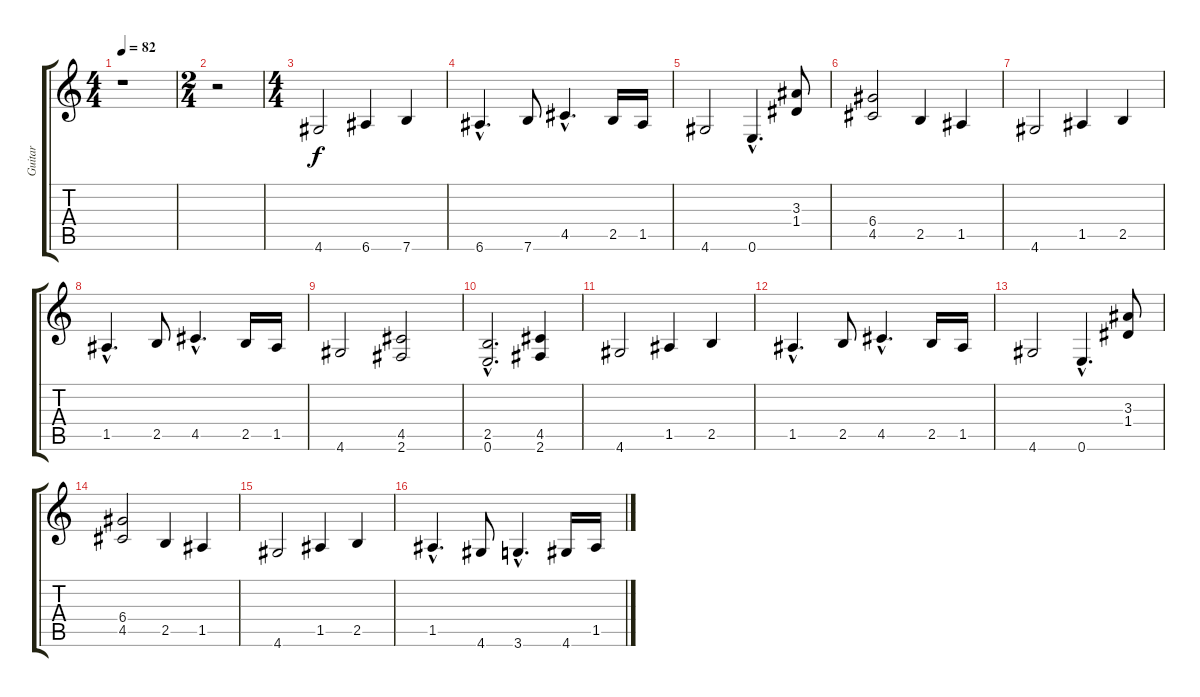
\track ("Guitar" "Guitar") {instrument distortionguitar}
\staff {score tabs}
\tuning (E4 B3 G3 D3 A2 E2) {hide}
\ts (4 4)
\tempo 82
\clef g2
\ks c
r.1{dy f} |
\ts (2 4)
r.2 |
\ts (4 4)
4.6.2{volume 16} 6.6.4 7.6.4 |
6.6{hac}.4{d} 7.6.8 4.5{hac}.4{d} 2.5.16 1.5.16 |
4.6.2 0.6{hac}.4{d} (3.3 1.4).8 |
(6.4 4.5).2 2.5.4 1.5.4 |
4.6.2 1.5.4 2.5.4 |
1.5{hac}.4{d} 2.5.8 4.5{hac}.4{d} 2.5.16 1.5.16 |
4.6.2 (4.5 2.6).2 |
(2.5{hac} 0.6{hac}).2{d} (4.5 2.6).4 |
4.6.2 1.5.4 2.5.4 |
1.5{hac}.4{d} 2.5.8 4.5{hac}.4{d} 2.5.16 1.5.16 |
4.6.2 0.6{hac}.4{d} (3.3 1.4).8 |
(6.4 4.5).2 2.5.4 1.5.4 |
4.6.2 1.5.4 2.5.4 |
1.5{hac}.4{d} 4.6.8 3.6{hac}.4{d} 4.6.16 1.5.16
